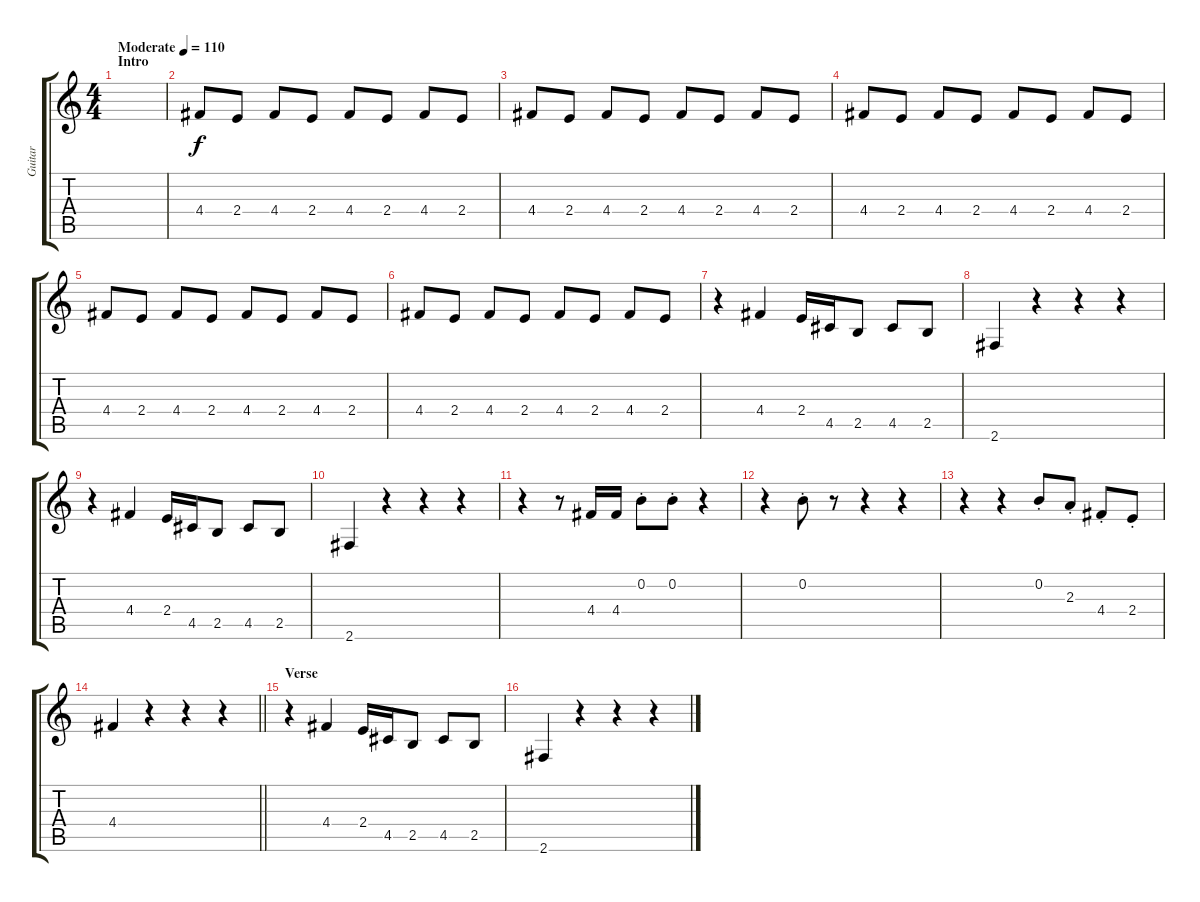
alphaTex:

\track ("Guitar" "Guitar") {instrument guitarharmonics}
\staff {score tabs}
\tuning (E4 B3 G3 D3 A2 E2) {hide}
\ts (4 4)
\section ("" "Intro")
\tempo (110 "Moderate")
\clef g2
\ks c
|
4.4.8{volume 7} 2.4.8 4.4.8 2.4.8 4.4.8 2.4.8 4.4.8 2.4.8 |
4.4.8 2.4.8 4.4.8 2.4.8 4.4.8 2.4.8 4.4.8 2.4.8 |
4.4.8 2.4.8 4.4.8 2.4.8 4.4.8{volume 3} 2.4.8 4.4.8 2.4.8 |
4.4.8 2.4.8 4.4.8 2.4.8 4.4.8 2.4.8 4.4.8 2.4.8 |
4.4.8 2.4.8 4.4.8 2.4.8 4.4.8 2.4.8 4.4.8 2.4.8 |
r.4{volume 13 instrument synthbass2} 4.4.4 2.4.16 4.5.16 2.5.8 4.5.8 2.5.8 |
2.6.4 r.4 r.4 r.4 |
r.4 4.4.4 2.4.16 4.5.16 2.5.8 4.5.8 2.5.8 |
2.6.4 r.4 r.4 r.4 |
r.4 r.8 4.4.16 4.4.16 0.2{st}.8 0.2{st}.8 r.4 |
r.4 0.2{st}.8 r.8 r.4 r.4 |
r.4 r.4 0.2{st}.8 2.3{st}.8 4.4{st}.8 2.4{st}.8 |
\barLineRight lightlight
4.4.4 r.4 r.4 r.4 |
\section ("" "Verse")
r.4 4.4.4 2.4.16 4.5.16 2.5.8 4.5.8 2.5.8 |
2.6.4 r.4 r.4 r.4
